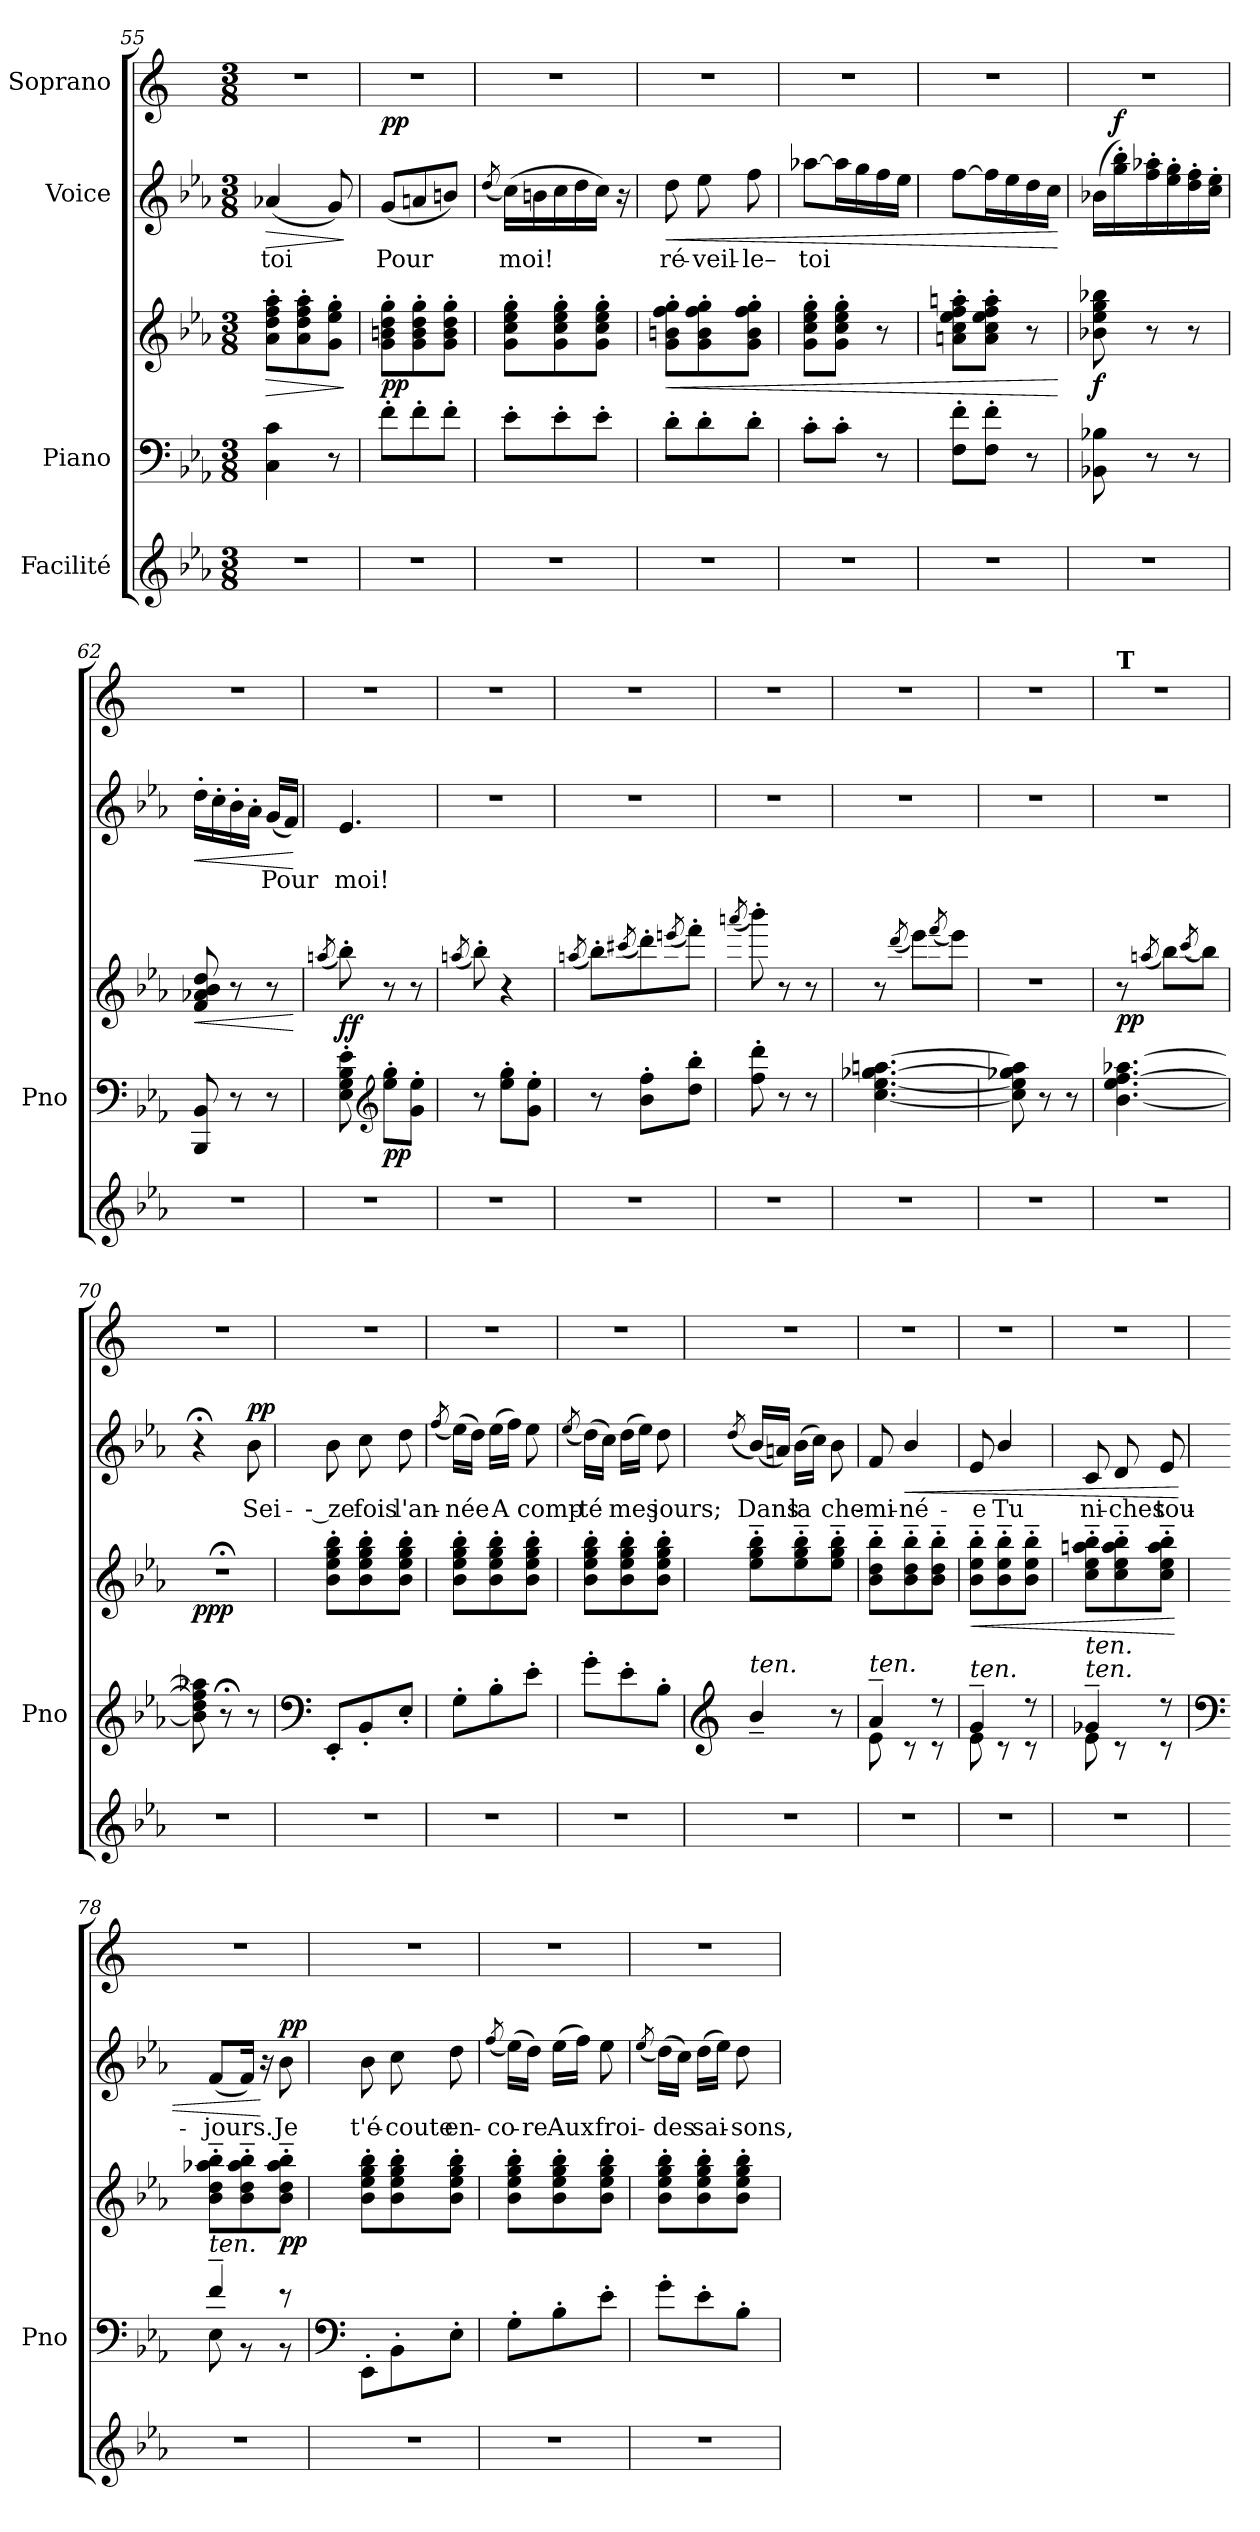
**kern	**kern	**kern	**dynam	**kern	**text	**dynam	**kern
*part4	*part3	*part3	*part3	*part2	*part2	*part2	*part1
*staff5	*staff4	*staff3	*staff3/4	*staff2	*staff2	*staff2	*staff1
*I"Facilité	*I"Piano	*	*	*I"Voice	*	*	*I"Soprano
*	*I'Pno	*	*	*	*	*	*
*clefG2	*clefF4	*clefG2	*	*clefG2	*	*	*clefG2
*k[b-e-a-]	*k[b-e-a-]	*k[b-e-a-]	*	*k[b-e-a-]	*	*	*k[]
*M3/8	*M3/8	*M3/8	*	*M3/8	*	*	*M3/8
=55	=55	=55	=55	=55	=55	=55	=55
!	!	!	!LO:HP:b	!	!LO:LY:b	!LO:HP:b	!
4.r	4C\ 4c\	8a-\' 8dd\' 8ff\' 8aa-\'L	>	(4a-X/	toi	>	4.r
.	.	8a-\' 8dd\' 8ff\' 8aa-\'	.	.	.	.	.
.	8r	8g\' 8ee-\' 8gg\'J	.	8g/)	.	.	.
.	.	.	]	.	.	]	.
!!LO:LB:g=z
=56	=56	=56	=56	=56	=56	=56	=56
!	!	!	!LO:DY:b	!	!LO:LY:b	!LO:DY:a	!
4.r	8f'\L	8g\' 8bn\' 8dd\' 8gg\'L	pp	(8g/L	Pour	pp	4.r
.	8f'\	8g\' 8b\' 8dd\' 8gg\'	.	8an/	.	.	.
.	8f'\J	8g\' 8b\' 8dd\' 8gg\'J	.	8bn/J)	.	.	.
=57	=57	=57	=57	=57	=57	=57	=57
.	.	.	.	(8qdd/	.	.	.
!	!	!	!	!	!LO:LY:b	!	!
4.r	8e-'\L	8g\' 8cc\' 8ee-\' 8gg\'L	.	(16cc\LL)	moi!	.	4.r
.	.	.	.	16bn\	.	.	.
.	8e-'\	8g\' 8cc\' 8ee-\' 8gg\'	.	16cc\	.	.	.
.	.	.	.	16dd\	.	.	.
.	8e-'\J	8g\' 8cc\' 8ee-\' 8gg\'J	.	16cc\JJ)	.	.	.
.	.	.	.	16r	.	.	.
=58	=58	=58	=58	=58	=58	=58	=58
!	!	!	!LO:HP:b	!	!LO:LY:b	!LO:HP:b	!
4.r	8d'\L	8g\' 8bn\' 8ff\' 8gg\'L	<	8dd\	ré-	<	4.r
!	!	!	!	!	!LO:LY:b	!	!
.	8d'\	8g\' 8b\' 8ff\' 8gg\'	.	8ee-\	-veil-	.	.
!	!	!	!	!	!LO:LY:b	!	!
.	8d'\J	8g\' 8b\' 8ff\' 8gg\'J	.	8ff\	-le–	.	.
=59	=59	=59	=59	=59	=59	=59	=59
!	!	!	!	!	!LO:LY:b	!	!
4.r	8c'\L	8g\' 8cc\' 8ee-\' 8gg\'L	.	[8aa-X\L	toi	.	4.r
.	8c'\J	8g\' 8cc\' 8ee-\' 8gg\'J	.	16aa-\L]	.	.	.
.	.	.	.	16gg\	.	.	.
.	8r	8r	.	16ff\	.	.	.
.	.	.	.	16ee-\JJ	.	.	.
=60	=60	=60	=60	=60	=60	=60	=60
4.r	8F\' 8f\'L	8an\' 8cc\' 8ee-\' 8ff\' 8aan\'L	.	[8ff\L	.	.	4.r
.	8F\' 8f\'J	8a\' 8cc\' 8ee-\' 8ff\' 8aa\'J	.	16ff\L]	.	.	.
.	.	.	.	16ee-\	.	.	.
.	8r	8r	.	16dd\	.	.	.
.	.	.	.	16cc\JJ	.	.	.
.	.	.	[	.	.	[	.
=61	=61	=61	=61	=61	=61	=61	=61
!	!	!	!LO:DY:b	!	!	!	!
4.r	8BB-X\ 8B-X\	8b-X\ 8ee-\ 8gg\ 8bb-X\	f	(16b-X\LL	.	.	4.r
!	!	!	!	!	!	!LO:DY:a	!
.	.	.	.	16gg!\' 16bb-\')	.	f	.
.	8r	8r	.	16ff!\' 16aa-X\'	.	.	.
.	.	.	.	16ee-!\' 16gg\'	.	.	.
.	8r	8r	.	16dd!\' 16ff\'	.	.	.
.	.	.	.	16cc!\' 16ee-\'JJ	.	.	.
=62	=62	=62	=62	=62	=62	=62	=62
!	!	!	!LO:HP:b	!	!	!LO:HP:b	!
4.r	8BBB-/ 8BB-/	8f/ 8a-X/ 8b-/ 8dd/	<	16dd'\LL	.	<	4.r
.	.	.	.	16cc'\	.	.	.
.	8r	8r	.	16b-'\	.	.	.
.	.	.	.	16a-'\JJ	.	.	.
!	!	!	!	!	!LO:LY:b	!	!
.	8r	8r	.	(16g/LL	Pour	.	.
.	.	.	.	16f/JJ)	.	.	.
.	.	.	[	.	.	[	.
!!LO:LB:g=z
=63	=63	=63	=63	=63	=63	=63	=63
.	.	(8qaan/	.	.	.	.	.
!	!	!	!LO:DY:a=2	!	!LO:LY:b	!	!
4.r	8E-\' 8G\' 8B-\' 8e-\'	8bb-'\)	ff	4.e-/	moi!	.	4.r
*	*clefG2	*	*	*	*	*	*
!	!	!	!LO:DY:b=2	!	!	!	!
.	8ee-\' 8gg\'L	8r	pp	.	.	.	.
.	8g\' 8ee-\'J	8r	.	.	.	.	.
=64	=64	=64	=64	=64	=64	=64	=64
.	.	(8qaan/	.	.	.	.	.
4.r	8r	8bb-'\)	.	4.r	.	.	4.r
.	8ee-\' 8gg\'L	4r	.	.	.	.	.
.	8g\' 8ee-\'J	.	.	.	.	.	.
=65	=65	=65	=65	=65	=65	=65	=65
.	.	(8qaan/	.	.	.	.	.
4.r	8r	8bb-'\L)	.	4.r	.	.	4.r
.	.	(8qccc#X/	.	.	.	.	.
.	8b-\' 8ff\'L	8ddd'\)	.	.	.	.	.
.	.	(8qeeen/	.	.	.	.	.
.	8dd\' 8bb-\'J	8fff'\J)	.	.	.	.	.
=66	=66	=66	=66	=66	=66	=66	=66
.	.	(8qaaan/	.	.	.	.	.
4.r	8ff\' 8ddd\'	8bbb-'\)	.	4.r	.	.	4.r
.	8r	8r	.	.	.	.	.
.	8r	8r	.	.	.	.	.
=67	=67	=67	=67	=67	=67	=67	=67
4.r	[4.cc\ [4.ee-\ [4.gg-X\ [4.aan\	8r	.	4.r	.	.	4.r
.	.	(8qddd/	.	.	.	.	.
.	.	8eee-\L)	.	.	.	.	.
.	.	(8qfff/	.	.	.	.	.
.	.	8eee-\J)	.	.	.	.	.
=68	=68	=68	=68	=68	=68	=68	=68
4.r	8cc\] 8ee-\] 8gg-X\] 8aan\]	4.r	.	4.r	.	.	4.r
.	8r	.	.	.	.	.	.
.	8r	.	.	.	.	.	.
=69	=69	=69	=69	=69	=69	=69	=69
!	!	!	!	!	!	!	!LO:TX:a:B:t=T
!	!	!	!LO:DY:b	!	!	!	!
4.r	[4.b-\ 4.ee-\ [4.ff\ [4.aa-X\	8r	pp	4.r	.	.	4.r
.	.	(8qaan/	.	.	.	.	.
.	.	8bb-\L)	.	.	.	.	.
.	.	(8qccc/	.	.	.	.	.
.	.	8bb-\J)	.	.	.	.	.
=70	=70	=70	=70	=70	=70	=70	=70
!	!	!	!LO:DY:b	!	!	!	!
4.r	8b-\] 8dd\ 8ff\] 8aa-X\]	4.r;<	ppp	4r;<	.	.	4.r
.	8r;<	.	.	.	.	.	.
!	!	!	!	!	!LO:LY:b	!LO:DY:a	!
.	8r	.	.	8b-\	Sei-	pp	.
!!LO:PB:g=z
=71	=71	=71	=71	=71	=71	=71	=71
*	*clefF4	*	*	*	*	*	*
!	!	!	!LO:DY:b	!	!LO:LY:b	!	!
4.r	8EE-'/L	8b-\' 8ee-\' 8gg\' 8bb-\'L	other-dynamics	8b-\	-- ze	.	4.r
!	!	!	!	!	!LO:LY:b	!	!
.	8BB-'/	8b-\' 8ee-\' 8gg\' 8bb-\'	.	8cc\	fois	.	.
!	!	!	!	!	!LO:LY:b	!	!
.	8E-'/J	8b-\' 8ee-\' 8gg\' 8bb-\'J	.	8dd\	l'an-	.	.
=72	=72	=72	=72	=72	=72	=72	=72
.	.	.	.	(8qff/	.	.	.
!	!	!	!	!	!LO:LY:b	!	!
4.r	8G'\L	8b-\' 8ee-\' 8gg\' 8bb-\'L	.	(16ee-\LL)	-née	.	4.r
.	.	.	.	16dd\JJ)	.	.	.
!	!	!	!	!	!LO:LY:b	!	!
.	8B-'\	8b-\' 8ee-\' 8gg\' 8bb-\'	.	(16ee-\LL	A	.	.
.	.	.	.	16ff\JJ)	.	.	.
!	!	!	!	!	!LO:LY:b	!	!
.	8e-'\J	8b-\' 8ee-\' 8gg\' 8bb-\'J	.	8ee-\	comp-	.	.
=73	=73	=73	=73	=73	=73	=73	=73
.	.	.	.	(8qee-/	.	.	.
!	!	!	!	!	!LO:LY:b	!	!
4.r	8g'\L	8b-\' 8ee-\' 8gg\' 8bb-\'L	.	(16dd\LL)	-té	.	4.r
.	.	.	.	16cc\JJ)	.	.	.
!	!	!	!	!	!LO:LY:b	!	!
.	8e-'\	8b-\' 8ee-\' 8gg\' 8bb-\'	.	(16dd\LL	mes	.	.
.	.	.	.	16ee-\JJ)	.	.	.
!	!	!	!	!	!LO:LY:b	!	!
.	8B-'\J	8b-\' 8ee-\' 8gg\' 8bb-\'J	.	8dd\	jours;	.	.
=74	=74	=74	=74	=74	=74	=74	=74
*	*clefG2	*	*	*	*	*	*
.	.	.	.	(8qdd/	.	.	.
!	!LO:TX:a:i:t=ten.	!	!	!	!	!	!
!	!	!	!	!	!LO:LY:b	!	!
4.r	4b-~/	8ee-\'~ 8gg\'~ 8bb-\'~L	.	(16b-/LL)	Dans	.	4.r
.	.	.	.	16an/JJ)	.	.	.
!	!	!	!	!	!LO:LY:b	!	!
.	.	8ee-\'~ 8gg\'~ 8bb-\'~	.	(16b-\LL	la	.	.
.	.	.	.	16cc\JJ)	.	.	.
!	!	!	!	!	!LO:LY:b	!	!
.	8r	8ee-\'~ 8gg\'~ 8bb-\'~J	.	8b-\	che-	.	.
=75	=75	=75	=75	=75	=75	=75	=75
*	*^	*	*	*	*	*	*
!	!LO:TX:a:i:t=ten.	!	!	!	!	!	!	!
!	!	!	!	!	!	!LO:LY:b	!	!
4.r	4a-~/	8e-\	8b-\'~ 8dd\'~ 8bb-\'~L	.	8f/	-mi-	.	4.r
!	!	!	!	!	!	!LO:LY:b	!LO:HP:b	!
.	.	8r	8b-\'~ 8dd\'~ 8bb-\'~	.	4b-/	-né-	<	.
.	8r	8r	8b-\'~ 8dd\'~ 8bb-\'~J	.	.	.	.	.
=76	=76	=76	=76	=76	=76	=76	=76	=76
!	!LO:TX:a:i:t=ten.	!	!	!	!	!	!	!
!	!	!	!	!LO:HP:b	!	!LO:LY:b	!	!
4.r	4g~/	8e-\	8b-\'~ 8ee-\'~ 8bb-\'~L	<	8e-/	-e	.	4.r
!	!	!	!	!	!	!LO:LY:b	!	!
.	.	8r	8b-\'~ 8ee-\'~ 8bb-\'~	.	4b-/	Tu	.	.
.	8r	8r	8b-\'~ 8ee-\'~ 8bb-\'~J	.	.	.	.	.
!!LO:LB:g=z
=77	=77	=77	=77	=77	=77	=77	=77	=77
!	!LO:TX:a:i:t=ten.	!	!	!	!	!	!	!
!	!LO:TX:a:i:t=ten.	!	!	!	!	!	!	!
!	!	!	!	!	!	!LO:LY:b	!	!
4.r	4g-X~/	8e-\	8cc\'~ 8ee-\'~ 8aan\'~ 8bb-\'~L	.	8c/	ni-	.	4.r
!	!	!	!	!	!	!LO:LY:b	!	!
.	.	8r	8cc\'~ 8ee-\'~ 8aa\'~ 8bb-\'~	.	8d/	-ches	.	.
!	!	!	!	!	!	!LO:LY:b	!	!
.	8r	8r	8cc\'~ 8ee-\'~ 8aa\'~ 8bb-\'~J	.	8e-/	tou-	.	.
*	*v	*v	*	*	*	*	*	*
.	.	.	[	.	.	.	.
=78	=78	=78	=78	=78	=78	=78	=78
*	*clefF4	*	*	*	*	*	*
*	*^	*	*	*	*	*	*
!	!LO:TX:a:i:t=ten.	!	!	!	!	!	!	!
!	!	!	!	!	!	!LO:LY:b	!	!
4.r	4f~/	8E-\	8b-\'~ 8dd\'~ 8aa-X\'~ 8bb-\'~L	.	(8f/L	-jours.	.	4.r
.	.	8r	8b-\'~ 8dd\'~ 8aa-\'~ 8bb-\'~	.	16f/Jk)	.	.	.
.	.	.	.	.	16r	.	[	.
!	!	!	!	!LO:DY:b	!	!LO:LY:b	!LO:DY:a	!
.	8r	8r	8b-\'~ 8dd\'~ 8aa-\'~ 8bb-\'~J	pp	8b-\	Je	pp	.
*	*v	*v	*	*	*	*	*	*
=79	=79	=79	=79	=79	=79	=79	=79
*	*clefF4	*	*	*	*	*	*
*	*^	*	*	*	*	*	*
!	!	!	!	!	!	!LO:LY:b	!	!
*	*v	*v	*	*	*	*	*	*
4.r	8EE-'\L	8b-\' 8ee-\' 8gg\' 8bb-\'L	.	8b-\	t'é-	.	4.r
!	!	!	!	!	!LO:LY:b	!	!
.	8BB-'\	8b-\' 8ee-\' 8gg\' 8bb-\'	.	8cc\	-coute	.	.
!	!	!	!	!	!LO:LY:b	!	!
.	8E-'\J	8b-\' 8ee-\' 8gg\' 8bb-\'J	.	8dd\	en-	.	.
=80	=80	=80	=80	=80	=80	=80	=80
.	.	.	.	(8qff/	.	.	.
!	!	!	!	!	!LO:LY:b	!	!
4.r	8G'\L	8b-\' 8ee-\' 8gg\' 8bb-\'L	.	(16ee-\LL)	-co-	.	4.r
!	!	!	!	!	!LO:LY:b	!	!
.	.	.	.	16dd\JJ)	-re	.	.
!	!	!	!	!	!LO:LY:b	!	!
.	8B-'\	8b-\' 8ee-\' 8gg\' 8bb-\'	.	(16ee-\LL	Aux	.	.
.	.	.	.	16ff\JJ)	.	.	.
!	!	!	!	!	!LO:LY:b	!	!
.	8e-'\J	8b-\' 8ee-\' 8gg\' 8bb-\'J	.	8ee-\	froi-	.	.
=81	=81	=81	=81	=81	=81	=81	=81
.	.	.	.	(8qee-/	.	.	.
!	!	!	!	!	!LO:LY:b	!	!
4.r	8g'\L	8b-\' 8ee-\' 8gg\' 8bb-\'L	.	(16dd\LL)	-des	.	4.r
.	.	.	.	16cc\JJ)	.	.	.
!	!	!	!	!	!LO:LY:b	!	!
.	8e-'\	8b-\' 8ee-\' 8gg\' 8bb-\'	.	(16dd\LL	sai-	.	.
.	.	.	.	16ee-\JJ)	.	.	.
!	!	!	!	!	!LO:LY:b	!	!
.	8B-'\J	8b-\' 8ee-\' 8gg\' 8bb-\'J	.	8dd\	-sons,	.	.
=	=	=	=	=	=	=	=
*-	*-	*-	*-	*-	*-	*-	*-
